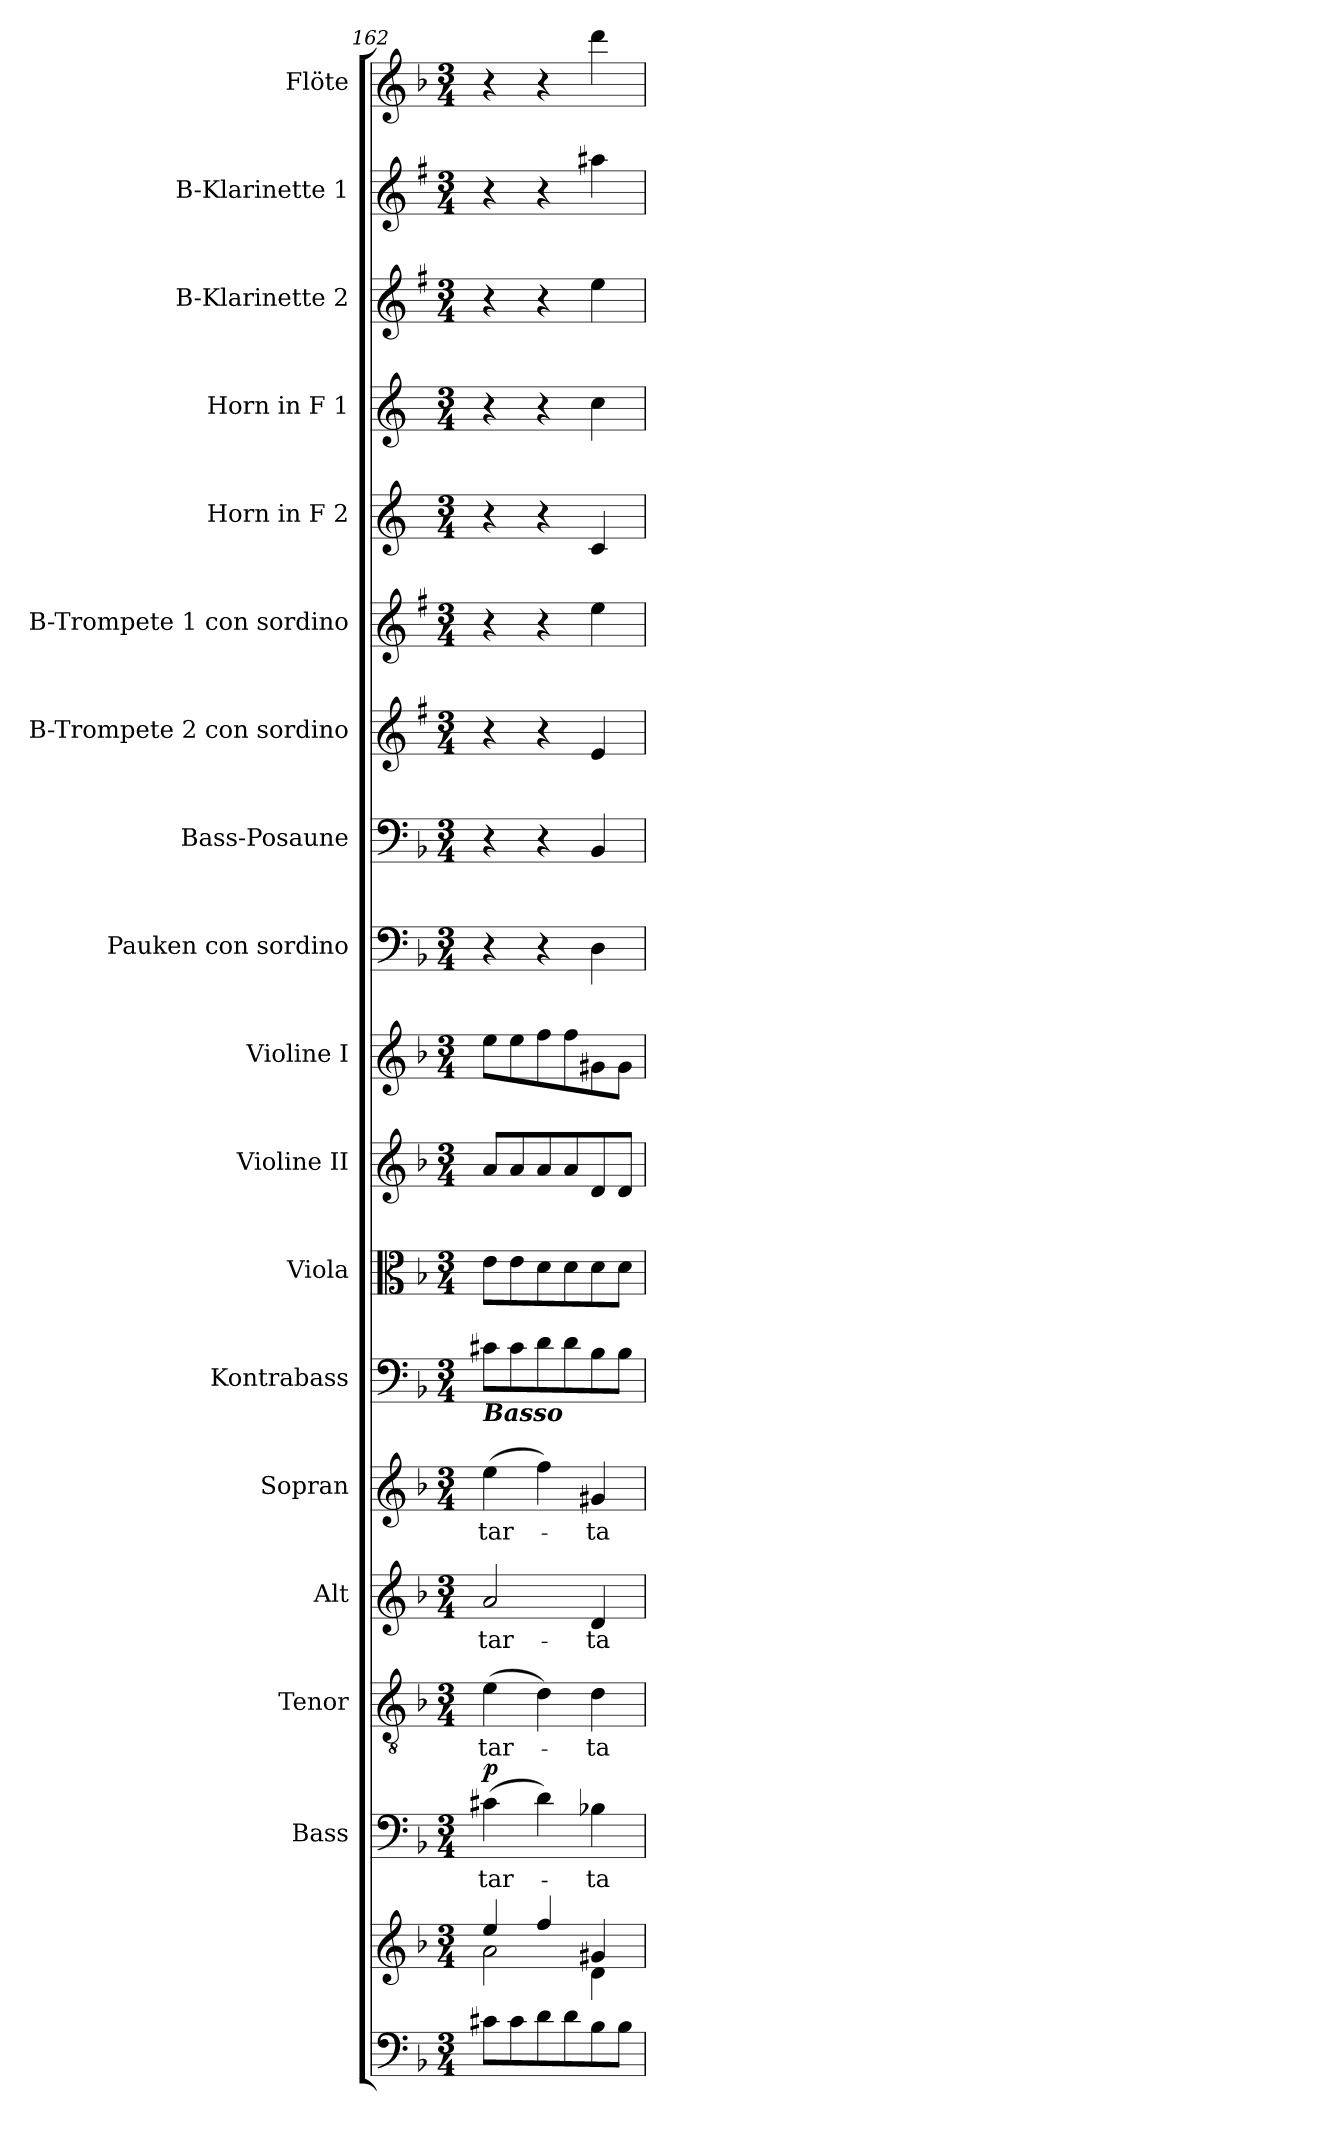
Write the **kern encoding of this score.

**kern	**kern	**kern	**text	**dynam	**kern	**text	**kern	**text	**kern	**text	**kern	**kern	**kern	**kern	**kern	**kern	**kern	**kern	**kern	**kern	**kern	**kern	**kern
*part18	*part18	*part17	*part17	*part17	*part16	*part16	*part15	*part15	*part14	*part14	*part13	*part12	*part11	*part10	*part9	*part8	*part7	*part6	*part5	*part4	*part3	*part2	*part1
*staff19	*staff18	*staff17	*staff17	*staff17	*staff16	*staff16	*staff15	*staff15	*staff14	*staff14	*staff13	*staff12	*staff11	*staff10	*staff9	*staff8	*staff7	*staff6	*staff5	*staff4	*staff3	*staff2	*staff1
*	*	*I"Bass	*	*	*I"Tenor	*	*I"Alt	*	*I"Sopran	*	*I"Kontrabass	*I"Viola	*I"Violine II	*I"Violine I	*I"Pauken con sordino	*I"Bass-Posaune	*I"B-Trompete 2 con sordino	*I"B-Trompete 1 con sordino	*I"Horn in F 2	*I"Horn in F 1	*I"B-Klarinette 2	*I"B-Klarinette 1	*I"Flöte
*	*	*I'B.	*	*	*I'T.	*	*I'A.	*	*I'S.	*	*I'Kb.	*I'Vla.	*I'Vl. II	*I'Vl. I	*I'Pk.	*I'B. Pos.	*I'B Trp. 2	*I'B Trp. 1	*	*	*I'B Kl. 2	*I'B Kl. 1	*I'Fl.
*clefF4	*clefG2	*clefF4	*	*	*clefGv2	*	*clefG2	*	*clefG2	*	*clefF4	*clefC3	*clefG2	*clefG2	*clefF4	*clefF4	*clefG2	*clefG2	*clefG2	*clefG2	*clefG2	*clefG2	*clefG2
*	*	*	*	*	*	*	*	*	*	*	*ITrd7c12	*	*	*	*	*	*ITrd1c2	*ITrd1c2	*ITrd4c7	*ITrd4c7	*ITrd1c2	*ITrd1c2	*
*k[b-]	*k[b-]	*k[b-]	*	*	*k[b-]	*	*k[b-]	*	*k[b-]	*	*k[b-]	*k[b-]	*k[b-]	*k[b-]	*k[b-]	*k[b-]	*k[b-]	*k[b-]	*k[b-]	*k[b-]	*k[b-]	*k[b-]	*k[b-]
*F:	*F:	*F:	*	*	*F:	*	*F:	*	*F:	*	*F:	*F:	*F:	*F:	*F:	*F:	*F:	*F:	*F:	*F:	*F:	*F:	*F:
*M3/4	*M3/4	*M3/4	*	*	*M3/4	*	*M3/4	*	*M3/4	*	*M3/4	*M3/4	*M3/4	*M3/4	*M3/4	*M3/4	*M3/4	*M3/4	*M3/4	*M3/4	*M3/4	*M3/4	*M3/4
=162	=162	=162	=162	=162	=162	=162	=162	=162	=162	=162	=162	=162	=162	=162	=162	=162	=162	=162	=162	=162	=162	=162	=162
*	*^	*	*	*	*	*	*	*	*	*	*	*	*	*	*	*	*	*	*	*	*	*	*
!	!	!	!	!	!	!	!	!	!	!	!	!LO:TX:b:Bi:t=Basso	!	!	!	!	!	!	!	!	!	!	!	!
!	!	!	!	!LO:LY:b	!LO:DY:a	!	!LO:LY:b	!	!LO:LY:b	!	!LO:LY:b	!	!	!	!	!	!	!	!	!	!	!	!	!
8c#X\L	4ee/	2a\	(>4c#X\	tar-	p	(>4e\	tar-	2a/	tar-	(>4ee\	tar-	8C#X\L	8e\L	8a/L	8ee\L	4r	4r	4r	4r	4r	4r	4r	4r	4r
8c#\	.	.	.	.	.	.	.	.	.	.	.	8C#\	8e\	8a/	8ee\	.	.	.	.	.	.	.	.	.
8d\	4ff/	.	4d\)	.	.	4d\)	.	.	.	4ff\)	.	8D\	8d\	8a/	8ff\	4r	4r	4r	4r	4r	4r	4r	4r	4r
8d\	.	.	.	.	.	.	.	.	.	.	.	8D\	8d\	8a/	8ff\	.	.	.	.	.	.	.	.	.
!	!	!	!	!LO:LY:b	!	!	!LO:LY:b	!	!LO:LY:b	!	!LO:LY:b	!	!	!	!	!	!	!	!	!	!	!	!	!
8B-\	4g#X/	4d\	4B-X\	-ta-	.	4d\	-ta-	4d/	-ta-	4g#X/	-ta-	8BB-\	8d\	8d/	8g#X\	4D\	4BB-/	4d/	4dd\	4F/	4f\	4dd\	4gg#X\	4ddd\
8B-\J	.	.	.	.	.	.	.	.	.	.	.	8BB-\J	8d\J	8d/J	8g#\J	.	.	.	.	.	.	.	.	.
*	*v	*v	*	*	*	*	*	*	*	*	*	*	*	*	*	*	*	*	*	*	*	*	*	*
=	=	=	=	=	=	=	=	=	=	=	=	=	=	=	=	=	=	=	=	=	=	=	=
*-	*-	*-	*-	*-	*-	*-	*-	*-	*-	*-	*-	*-	*-	*-	*-	*-	*-	*-	*-	*-	*-	*-	*-
